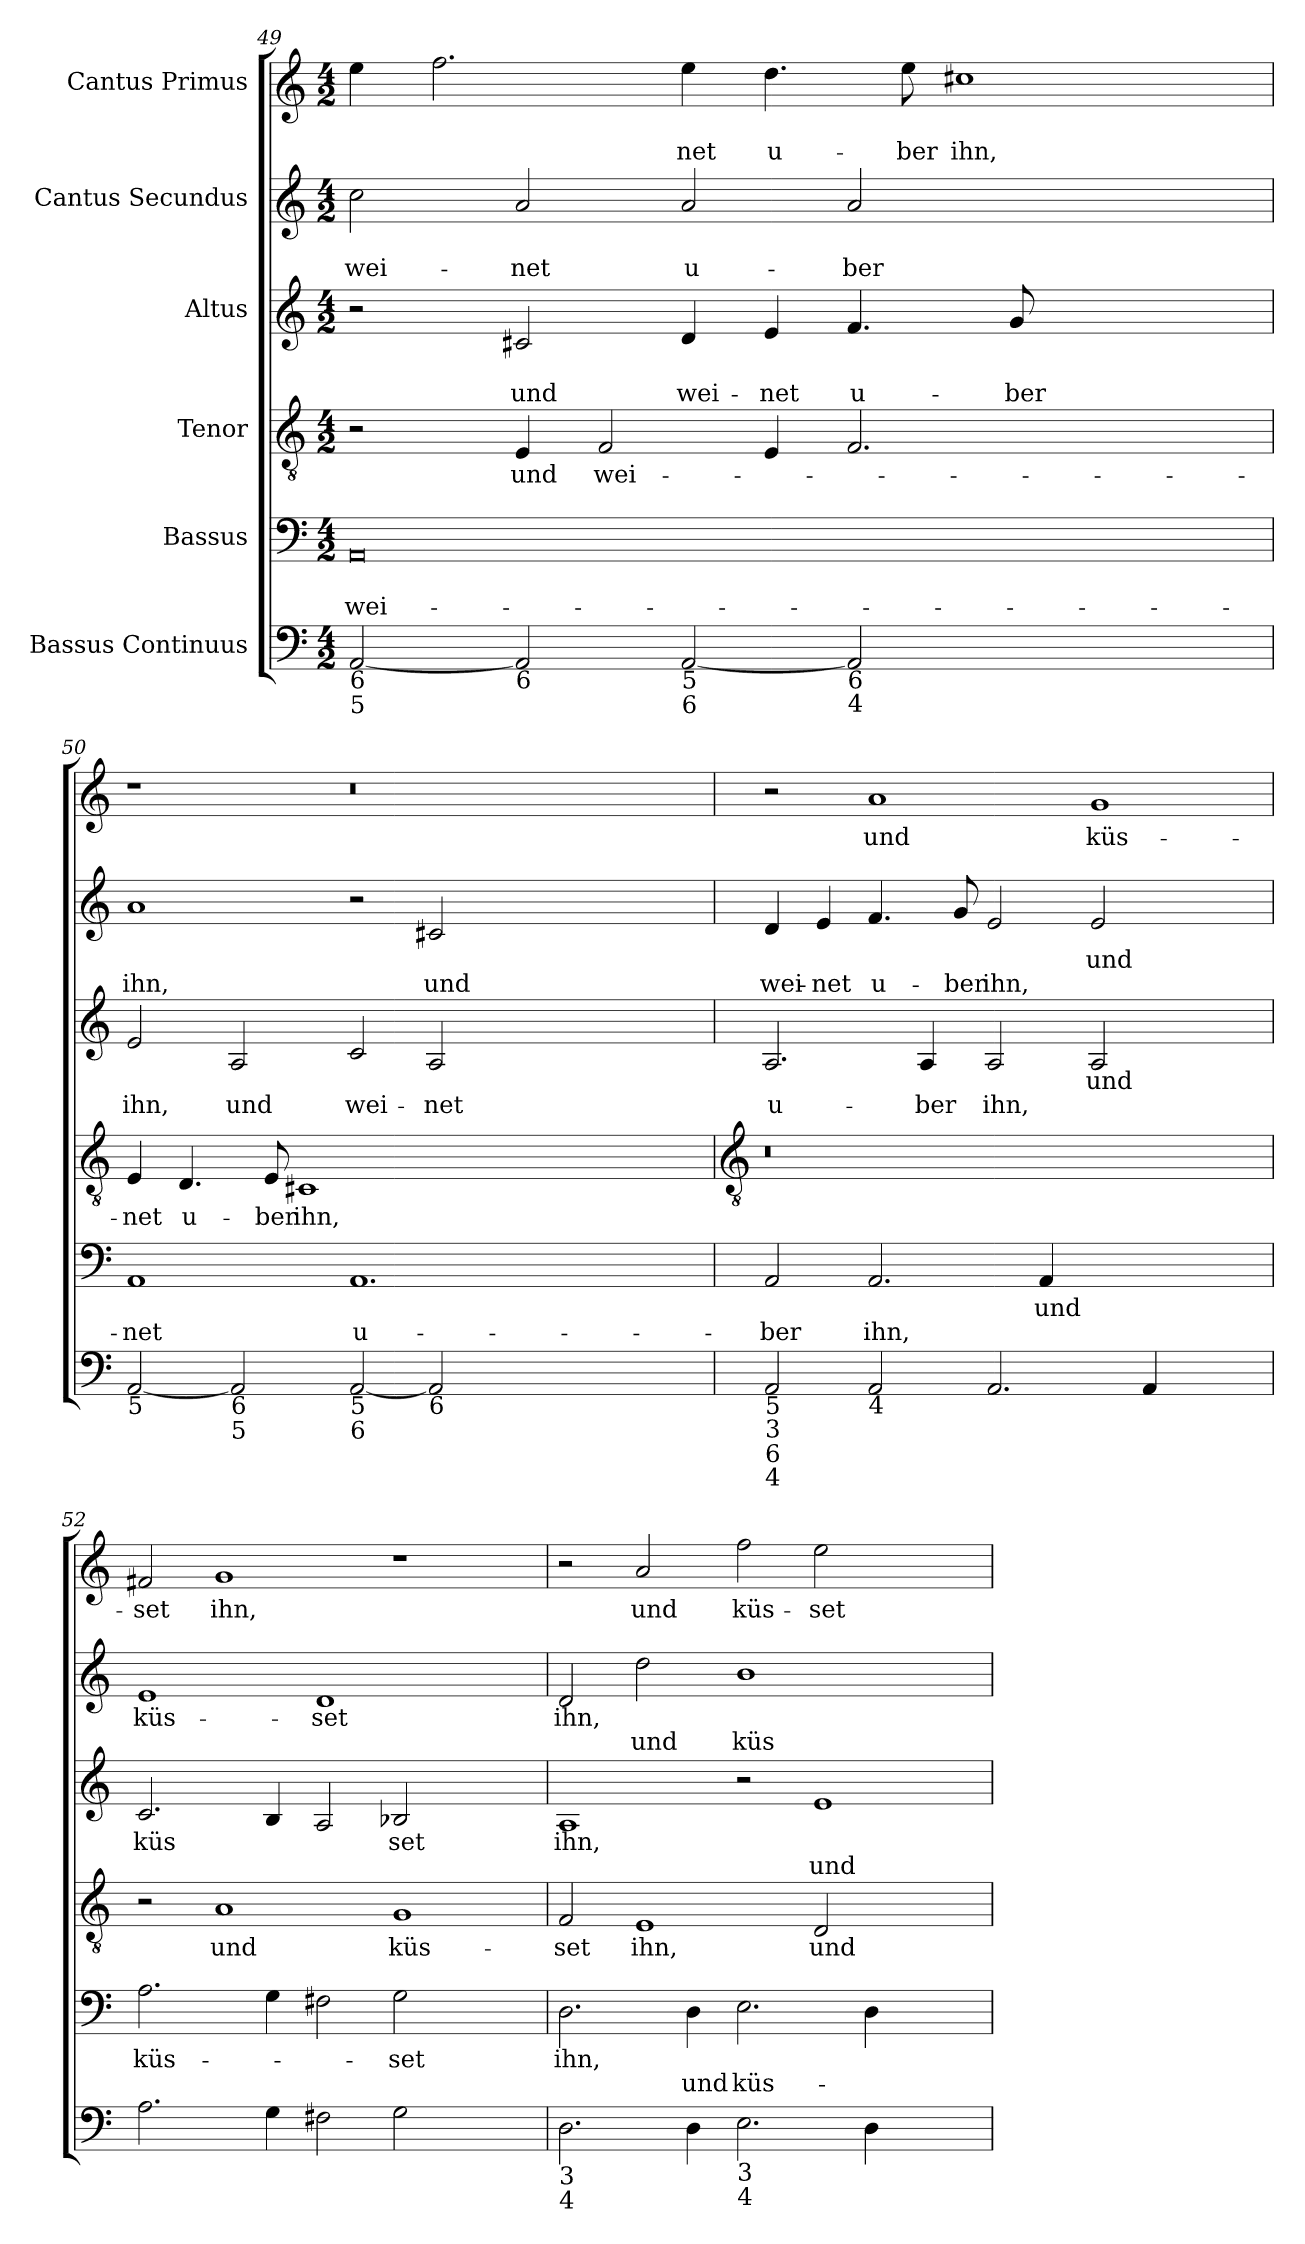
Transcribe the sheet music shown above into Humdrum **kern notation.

**kern	**kern	**text	**text	**kern	**text	**kern	**text	**text	**kern	**text	**text	**kern	**text	**text
*part6	*part5	*part5	*part5	*part4	*part4	*part3	*part3	*part3	*part2	*part2	*part2	*part1	*part1	*part1
*staff6	*staff5	*staff5	*staff5	*staff4	*staff4	*staff3	*staff3	*staff3	*staff2	*staff2	*staff2	*staff1	*staff1	*staff1
*I"Bassus Continuus	*I"Bassus	*	*	*I"Tenor	*	*I"Altus	*	*	*I"Cantus Secundus	*	*	*I"Cantus Primus	*	*
*clefF4	*clefF4	*	*	*clefGv2	*	*clefG2	*	*	*clefG2	*	*	*clefG2	*	*
*k[]	*k[]	*	*	*k[]	*	*k[]	*	*	*k[]	*	*	*k[]	*	*
*C:	*C:	*	*	*C:	*	*C:	*	*	*C:	*	*	*C:	*	*
*M4/2	*M4/2	*	*	*M4/2	*	*M4/2	*	*	*M4/2	*	*	*M4/2	*	*
=49	=49	=49	=49	=49	=49	=49	=49	=49	=49	=49	=49	=49	=49	=49
!LO:TX:b:t=6	!	!	!	!	!	!	!	!	!	!	!	!	!	!
!LO:TX:b:t=5	!	!	!	!	!	!	!	!	!	!	!	!	!	!
!	!	!	!LO:LY:b	!	!	!	!	!	!	!	!LO:LY:b	!	!	!
[2AA	0AA	.	wei-	2r	.	2r	.	.	2cc	.	wei-	4ee	.	.
.	.	.	.	.	.	.	.	.	.	.	.	2.ff	.	.
!LO:TX:b:t=6	!	!	!	!	!	!	!	!	!	!	!	!	!	!
!	!	!	!	!	!LO:LY:b	!	!	!LO:LY:b	!	!	!LO:LY:b	!	!	!
2AA]	.	.	.	4E	und	2c#X	.	und	2a	.	-net	.	.	.
!	!	!	!	!	!LO:LY:b	!	!	!	!	!	!	!	!	!
.	.	.	.	2F	wei-	.	.	.	.	.	.	.	.	.
!LO:TX:b:t=5	!	!	!	!	!	!	!	!	!	!	!	!	!	!
!LO:TX:b:t=6	!	!	!	!	!	!	!	!	!	!	!	!	!	!
!	!	!	!	!	!	!	!	!LO:LY:b	!	!	!LO:LY:b	!	!	!LO:LY:b
[2AA	.	.	.	.	.	4d	.	wei-	2a	.	u-	4ee	.	-net
!	!	!	!	!	!	!	!	!LO:LY:b	!	!	!	!	!	!LO:LY:b
.	.	.	.	4E	.	4e	.	-net	.	.	.	4.dd	.	u-
!LO:TX:b:t=6\n4	!	!	!	!	!	!	!	!	!	!	!	!	!	!
!	!	!	!	!	!	!	!	!LO:LY:b	!	!	!LO:LY:b	!	!	!
2AA]	.	.	.	2.F	.	4.f	.	u-	2a	.	-ber	.	.	.
!	!	!	!	!	!	!	!	!	!	!	!	!	!	!LO:LY:b
.	.	.	.	.	.	.	.	.	.	.	.	8ee	.	-ber
!	!	!	!	!	!	!	!	!	!	!	!	!	!	!LO:LY:b
.	.	.	.	.	.	.	.	.	.	.	.	1cc#X	.	ihn,
!	!	!	!	!	!	!	!	!LO:LY:b	!	!	!	!	!	!
.	.	.	.	.	.	8g	.	-ber	.	.	.	.	.	.
2.ryy	2.ryy	.	.	.	.	2.ryy	.	.	2.ryy	.	.	.	.	.
.	.	.	.	2ryy	.	.	.	.	.	.	.	.	.	.
=50	=50	=50	=50	=50	=50	=50	=50	=50	=50	=50	=50	=50	=50	=50
!LO:TX:b:t=5	!	!	!	!	!	!	!	!	!	!	!	!	!	!
!	!	!	!LO:LY:b	!	!LO:LY:b	!	!	!LO:LY:b	!	!	!LO:LY:b	!	!	!
[2AA	1AA	.	-net	4E	-net	2e	.	ihn,	1a	.	ihn,	1r	.	.
!	!	!	!	!	!LO:LY:b	!	!	!	!	!	!	!	!	!
.	.	.	.	4.D	u-	.	.	.	.	.	.	.	.	.
!LO:TX:b:t=6	!	!	!	!	!	!	!	!	!	!	!	!	!	!
!LO:TX:b:t=5	!	!	!	!	!	!	!	!	!	!	!	!	!	!
!	!	!	!	!	!	!	!	!LO:LY:b	!	!	!	!	!	!
2AA]	.	.	.	.	.	2A	.	und	.	.	.	.	.	.
!	!	!	!	!	!LO:LY:b	!	!	!	!	!	!	!	!	!
.	.	.	.	8E	-ber	.	.	.	.	.	.	.	.	.
!	!	!	!	!	!LO:LY:b	!	!	!	!	!	!	!	!	!
.	.	.	.	1C#X	ihn,	.	.	.	.	.	.	.	.	.
!LO:TX:b:t=5	!	!	!	!	!	!	!	!	!	!	!	!	!	!
!LO:TX:b:t=6	!	!	!	!	!	!	!	!	!	!	!	!	!	!
!	!	!	!LO:LY:b	!	!	!	!	!LO:LY:b	!	!	!	!	!	!
[2AA	1.AA	.	u-	.	.	2c	.	wei-	2r	.	.	0r	.	.
!LO:TX:b:t=6	!	!	!	!	!	!	!	!	!	!	!	!	!	!
!	!	!	!	!	!	!	!	!LO:LY:b	!	!	!LO:LY:b	!	!	!
2AA]	.	.	.	.	.	2A	.	-net	2c#X	.	und	.	.	.
.	.	.	.	1ryy	.	.	.	.	.	.	.	.	.	.
1ryy	.	.	.	.	.	1ryy	.	.	1ryy	.	.	.	.	.
.	2ryy	.	.	.	.	.	.	.	.	.	.	.	.	.
.	.	.	.	4ryy	.	.	.	.	.	.	.	.	.	.
!!LO:LB:g=z
=51	=51	=51	=51	=51	=51	=51	=51	=51	=51	=51	=51	=51	=51	=51
*	*	*	*	*clefGv2	*	*	*	*	*	*	*	*	*	*
!LO:TX:b:t=5\n3	!	!	!	!	!	!	!	!	!	!	!	!	!	!
!LO:TX:b:t=6\n4	!	!	!	!	!	!	!	!	!	!	!	!	!	!
!	!	!	!LO:LY:b	!	!	!	!	!LO:LY:b	!	!	!LO:LY:b	!	!	!
2AA	2AA	.	-ber	0r	.	2.A	.	u-	4d	.	wei-	2r	.	.
!	!	!	!	!	!	!	!	!	!	!	!LO:LY:b	!	!	!
.	.	.	.	.	.	.	.	.	4e	.	-net	.	.	.
!LO:TX:b:t=4	!	!	!	!	!	!	!	!	!	!	!	!	!	!
!	!	!	!LO:LY:b	!	!	!	!	!	!	!	!LO:LY:b	!	!LO:LY:b	!
2AA	2.AA	.	ihn,	.	.	.	.	.	4.f	.	u-	1a	und	.
!	!	!	!	!	!	!	!	!LO:LY:b	!	!	!	!	!	!
.	.	.	.	.	.	4A	.	-ber	.	.	.	.	.	.
!	!	!	!	!	!	!	!	!	!	!	!LO:LY:b	!	!	!
.	.	.	.	.	.	.	.	.	8g	.	-ber	.	.	.
!	!	!	!	!	!	!	!	!LO:LY:b	!	!	!LO:LY:b	!	!	!
2.AA	.	.	.	.	.	2A	.	ihn,	2e	.	ihn,	.	.	.
!	!	!LO:LY:b	!	!	!	!	!	!	!	!	!	!	!	!
.	4AA	und	.	.	.	.	.	.	.	.	.	.	.	.
!	!	!	!	!	!	!	!LO:LY:b	!	!	!LO:LY:b	!	!	!LO:LY:b	!
.	1ryy	.	.	.	.	2A	und	.	2e	und	.	1g	küs-	.
4AA	.	.	.	.	.	.	.	.	.	.	.	.	.	.
2ryy	.	.	.	2ryy	.	2ryy	.	.	2ryy	.	.	.	.	.
!!LO:LB:g=z
=52	=52	=52	=52	=52	=52	=52	=52	=52	=52	=52	=52	=52	=52	=52
!	!	!LO:LY:b	!	!	!	!	!LO:LY:b	!	!	!LO:LY:b	!	!	!LO:LY:b	!
2.A	2.A	küs-	.	2r	.	2.c	küs	.	1e	küs-	.	2f#X	-set	.
!	!	!	!	!	!LO:LY:b	!	!	!	!	!	!	!	!LO:LY:b	!
.	.	.	.	1A	und	.	.	.	.	.	.	1g	ihn,	.
4G	4G	.	.	.	.	4B	.	.	.	.	.	.	.	.
!	!	!	!	!	!	!	!	!	!	!LO:LY:b	!	!	!	!
2F#X	2F#X	.	.	.	.	2A	.	.	1d	-set	.	.	.	.
!	!	!LO:LY:b	!	!	!LO:LY:b	!	!LO:LY:b	!	!	!	!	!	!	!
2G	2G	-set	.	1G	küs-	2B-X	set	.	.	.	.	1r	.	.
2ryy	2ryy	.	.	.	.	2ryy	.	.	2ryy	.	.	.	.	.
=53	=53	=53	=53	=53	=53	=53	=53	=53	=53	=53	=53	=53	=53	=53
!LO:TX:b:t=3	!	!	!	!	!	!	!	!	!	!	!	!	!	!
!LO:TX:b:t=4	!	!	!	!	!	!	!	!	!	!	!	!	!	!
!	!	!LO:LY:b	!	!	!LO:LY:b	!	!LO:LY:b	!	!	!LO:LY:b	!	!	!	!
2.D	2.D	ihn,	.	2F	-set	1A	ihn,	.	2d	ihn,	.	2r	.	.
!	!	!	!	!	!LO:LY:b	!	!	!	!	!	!LO:LY:b	!	!LO:LY:b	!
.	.	.	.	1E	ihn,	.	.	.	2dd	.	und	2a	und	.
!	!	!	!LO:LY:b	!	!	!	!	!	!	!	!	!	!	!
4D	4D	.	und	.	.	.	.	.	.	.	.	.	.	.
!LO:TX:b:t=3	!	!	!	!	!	!	!	!	!	!	!	!	!	!
!LO:TX:b:t=4	!	!	!	!	!	!	!	!	!	!	!	!	!	!
!	!	!	!LO:LY:b	!	!	!	!	!	!	!	!LO:LY:b	!	!LO:LY:b	!
2.E	2.E	.	küs-	.	.	2r	.	.	1b	.	küs-	2ff	küs-	.
!	!	!	!	!	!LO:LY:b	!	!	!LO:LY:b	!	!	!	!	!LO:LY:b	!
.	.	.	.	2D	und	1e	.	und	.	.	.	2ee	-set	.
4D	4D	.	.	.	.	.	.	.	.	.	.	.	.	.
2ryy	2ryy	.	.	2ryy	.	.	.	.	2ryy	.	.	2ryy	.	.
=	=	=	=	=	=	=	=	=	=	=	=	=	=	=
*-	*-	*-	*-	*-	*-	*-	*-	*-	*-	*-	*-	*-	*-	*-
